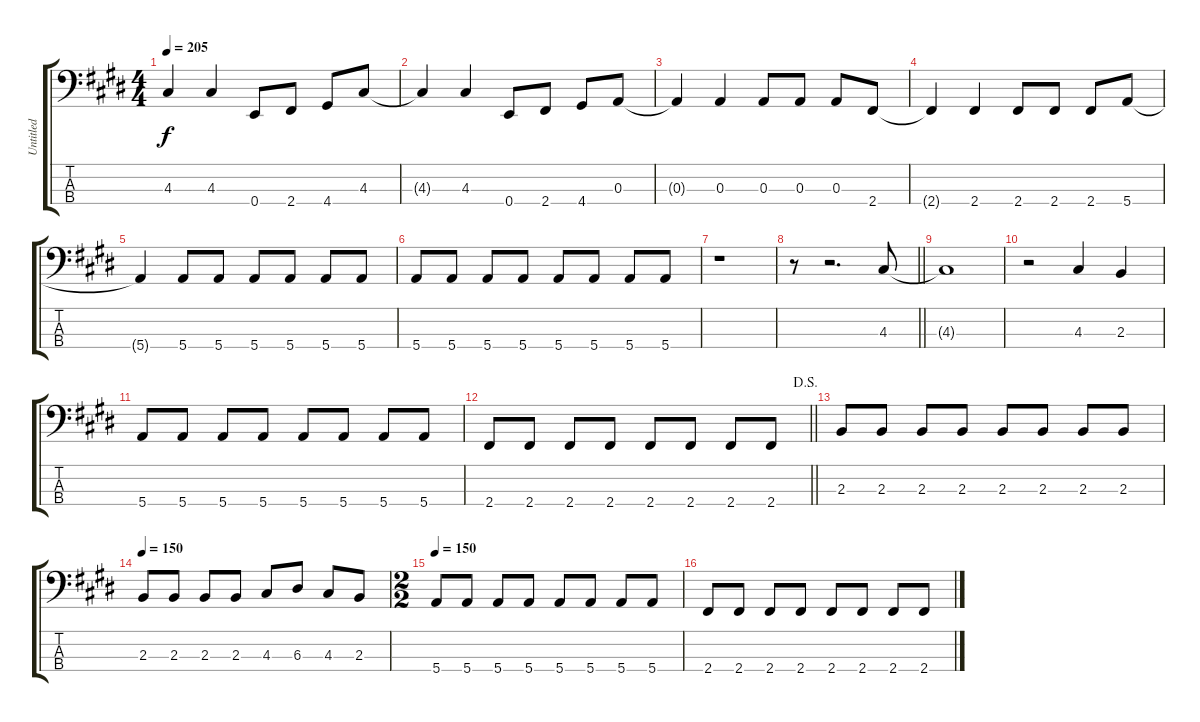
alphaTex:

\track ("Untitled" "Untitled") {instrument electricbasspick}
\staff {score tabs}
\tuning (G2 D2 A1 E1) {hide}
\ts (4 4)
\tempo 205
\clef f4
\ks e
4.3{t}.4{dy f} 4.3.4 0.4.8 2.4.8 4.4.8 4.3.8 |
\ks c#minor
4.3{t}.4 4.3.4 0.4.8 2.4.8 4.4.8 0.3.8 |
0.3{t}.4 0.3.4 0.3.8 0.3.8 0.3.8 2.4.8 |
2.4{t}.4 2.4.4 2.4.8 2.4.8 2.4.8 5.4.8 |
\ks e
5.4{t}.4 5.4.8 5.4.8 5.4.8 5.4.8 5.4.8 5.4.8 |
\ks c#minor
5.4.8 5.4.8 5.4.8 5.4.8 5.4.8 5.4.8 5.4.8 5.4.8 |
r.1 |
\barLineRight lightlight
r.8 r.2{d} 4.3.8 |
\ks e
4.3{t}.1 |
\ks c#minor
r.2 4.3.4 2.3.4 |
5.4.8 5.4.8 5.4.8 5.4.8 5.4.8 5.4.8 5.4.8 5.4.8 |
\jump dalsegno
\barLineRight lightlight
2.4.8 2.4.8 2.4.8 2.4.8 2.4.8 2.4.8 2.4.8 2.4.8 |
\ks e
2.3.8 2.3.8 2.3.8 2.3.8 2.3.8 2.3.8 2.3.8 2.3.8 |
\tempo 150
\ks c#minor
2.3.8 2.3.8 2.3.8 2.3.8 4.3.8 6.3.8 4.3.8 2.3.8 |
\ts (2 2)
\tempo 150
\ks e
5.4.8 5.4.8 5.4.8 5.4.8 5.4.8 5.4.8 5.4.8 5.4.8 |
\ks c#minor
2.4.8 2.4.8 2.4.8 2.4.8 2.4.8 2.4.8 2.4.8 2.4.8
